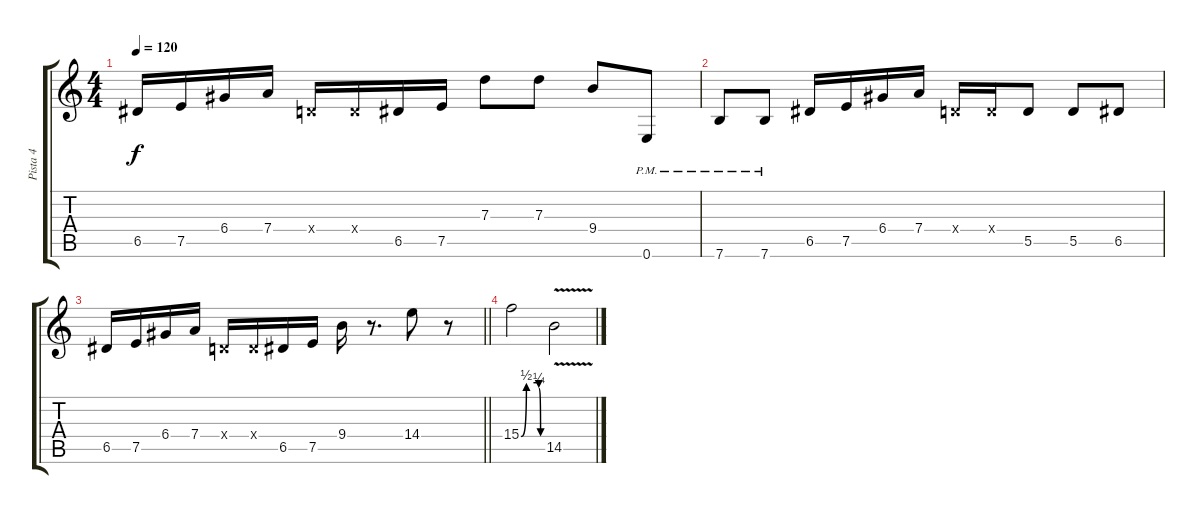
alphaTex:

\track ("Pista 4" "Pista 4") {instrument overdrivenguitar}
\staff {score tabs}
\tuning (E4 B3 G3 D3 A2 E2) {hide}
\ts (4 4)
\tempo 120
\clef g2
\ks c
6.5.16{dy f} 7.5.16 6.4.16 7.4.16 0.4{x}.16 0.4{x}.16 6.5.16 7.5.16 7.3.8 7.3.8 9.4.8 0.6{pm}.8 |
7.6{pm}.8 7.6{pm}.8 6.5.16 7.5.16 6.4.16 7.4.16 0.4{x}.16 0.4{x}.16 5.5.8 5.5.8 6.5.8 |
\barLineRight lightlight
6.5.16 7.5.16 6.4.16 7.4.16 0.4{x}.16 0.4{x}.16 6.5.16 7.5.16 9.4.16 r.8{d} 14.4.8 r.8 |
15.4{be (custom 0 0 15 2 45 2 50 1 55 0 60 0)}.2 14.5{v}.2
